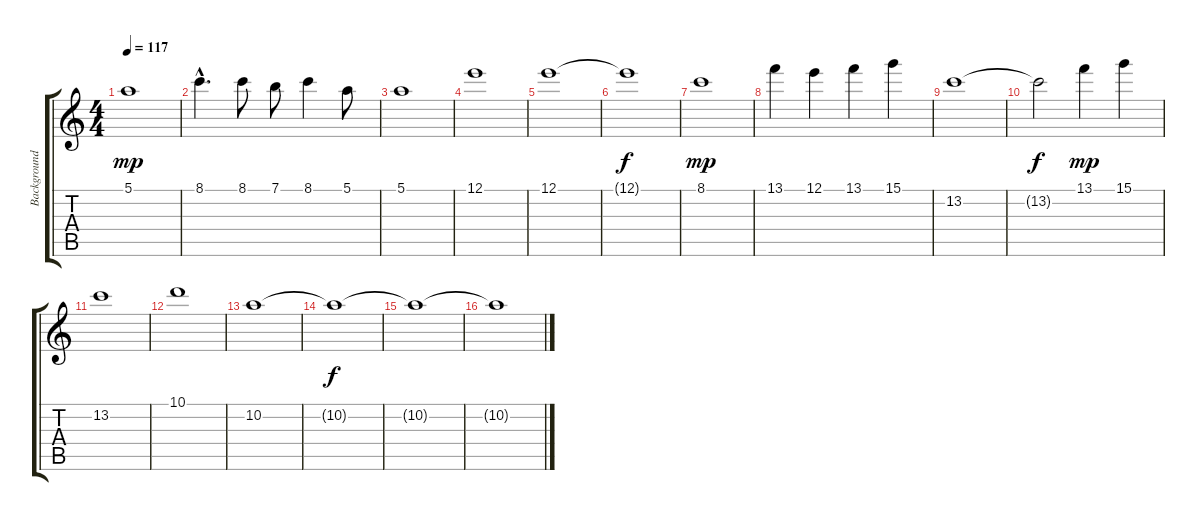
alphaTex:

\track ("Background Vocals" "Background") {instrument acousticguitarnylon}
\staff {score tabs}
\tuning (E4 B3 G3 D3 A2 E2) {hide}
\ts (4 4)
\tempo 117
\clef g2
\ks c
5.1.1{dy mp} |
8.1{hac}.4{d} 8.1.8 7.1.8 8.1.4 5.1.8 |
5.1.1 |
12.1.1 |
12.1.1 |
12.1{t}.1{dy f} |
8.1.1{dy mp} |
13.1.4 12.1.4 13.1.4 15.1.4 |
13.2.1 |
13.2{t}.2{dy f} 13.1.4{dy mp} 15.1.4 |
13.2.1 |
10.1.1 |
10.2.1{volume 10} |
10.2{t}.1{dy f} |
10.2{t}.1 |
10.2{t}.1
